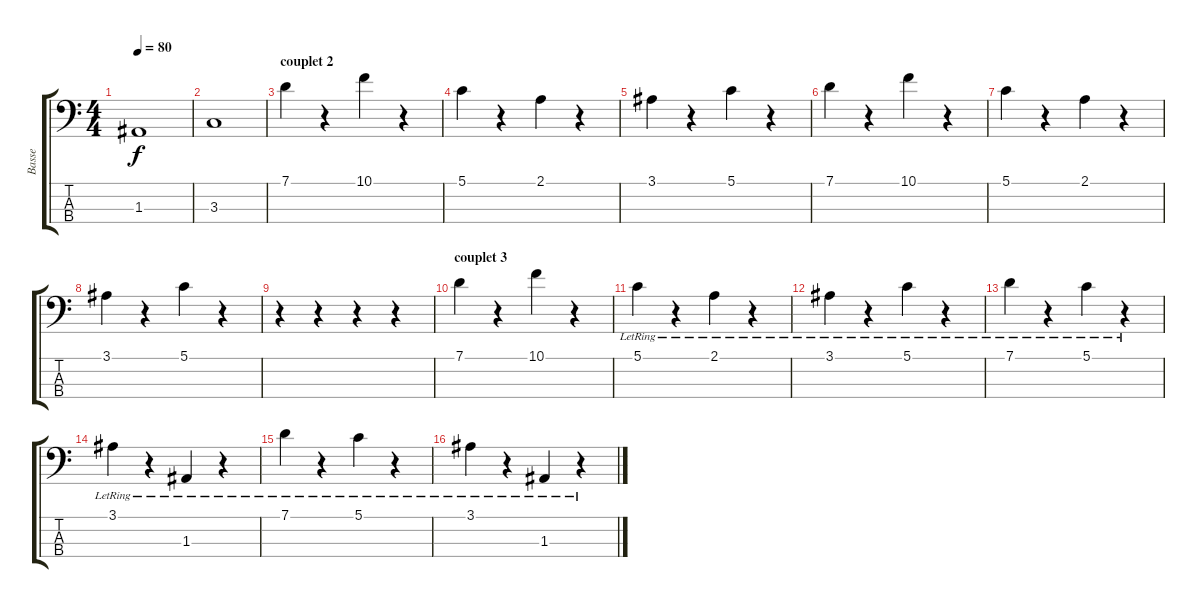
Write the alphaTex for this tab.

\track ("Basse" "Basse") {instrument electricbassfinger}
\staff {score tabs}
\tuning (G2 D2 A1 E1) {hide}
\ts (4 4)
\tempo 80
\clef f4
\ks c
1.3.1{dy f} |
3.3.1 |
\section ("" "couplet 2")
7.1.4 r.4 10.1.4 r.4 |
5.1.4 r.4 2.1.4 r.4 |
3.1.4 r.4 5.1.4 r.4 |
7.1.4 r.4 10.1.4 r.4 |
5.1.4 r.4 2.1.4 r.4 |
3.1.4 r.4 5.1.4 r.4 |
r.4 r.4 r.4 r.4 |
\section ("" "couplet 3")
7.1.4 r.4 10.1.4 r.4 |
5.1{lr}.4 r.4 2.1{lr}.4 r.4 |
3.1{lr}.4 r.4 5.1{lr}.4 r.4 |
7.1{lr}.4 r.4 5.1{lr}.4 r.4 |
3.1{lr}.4 r.4 1.3{lr}.4 r.4 |
7.1{lr}.4 r.4 5.1{lr}.4 r.4 |
3.1{lr}.4 r.4 1.3{lr}.4 r.4
